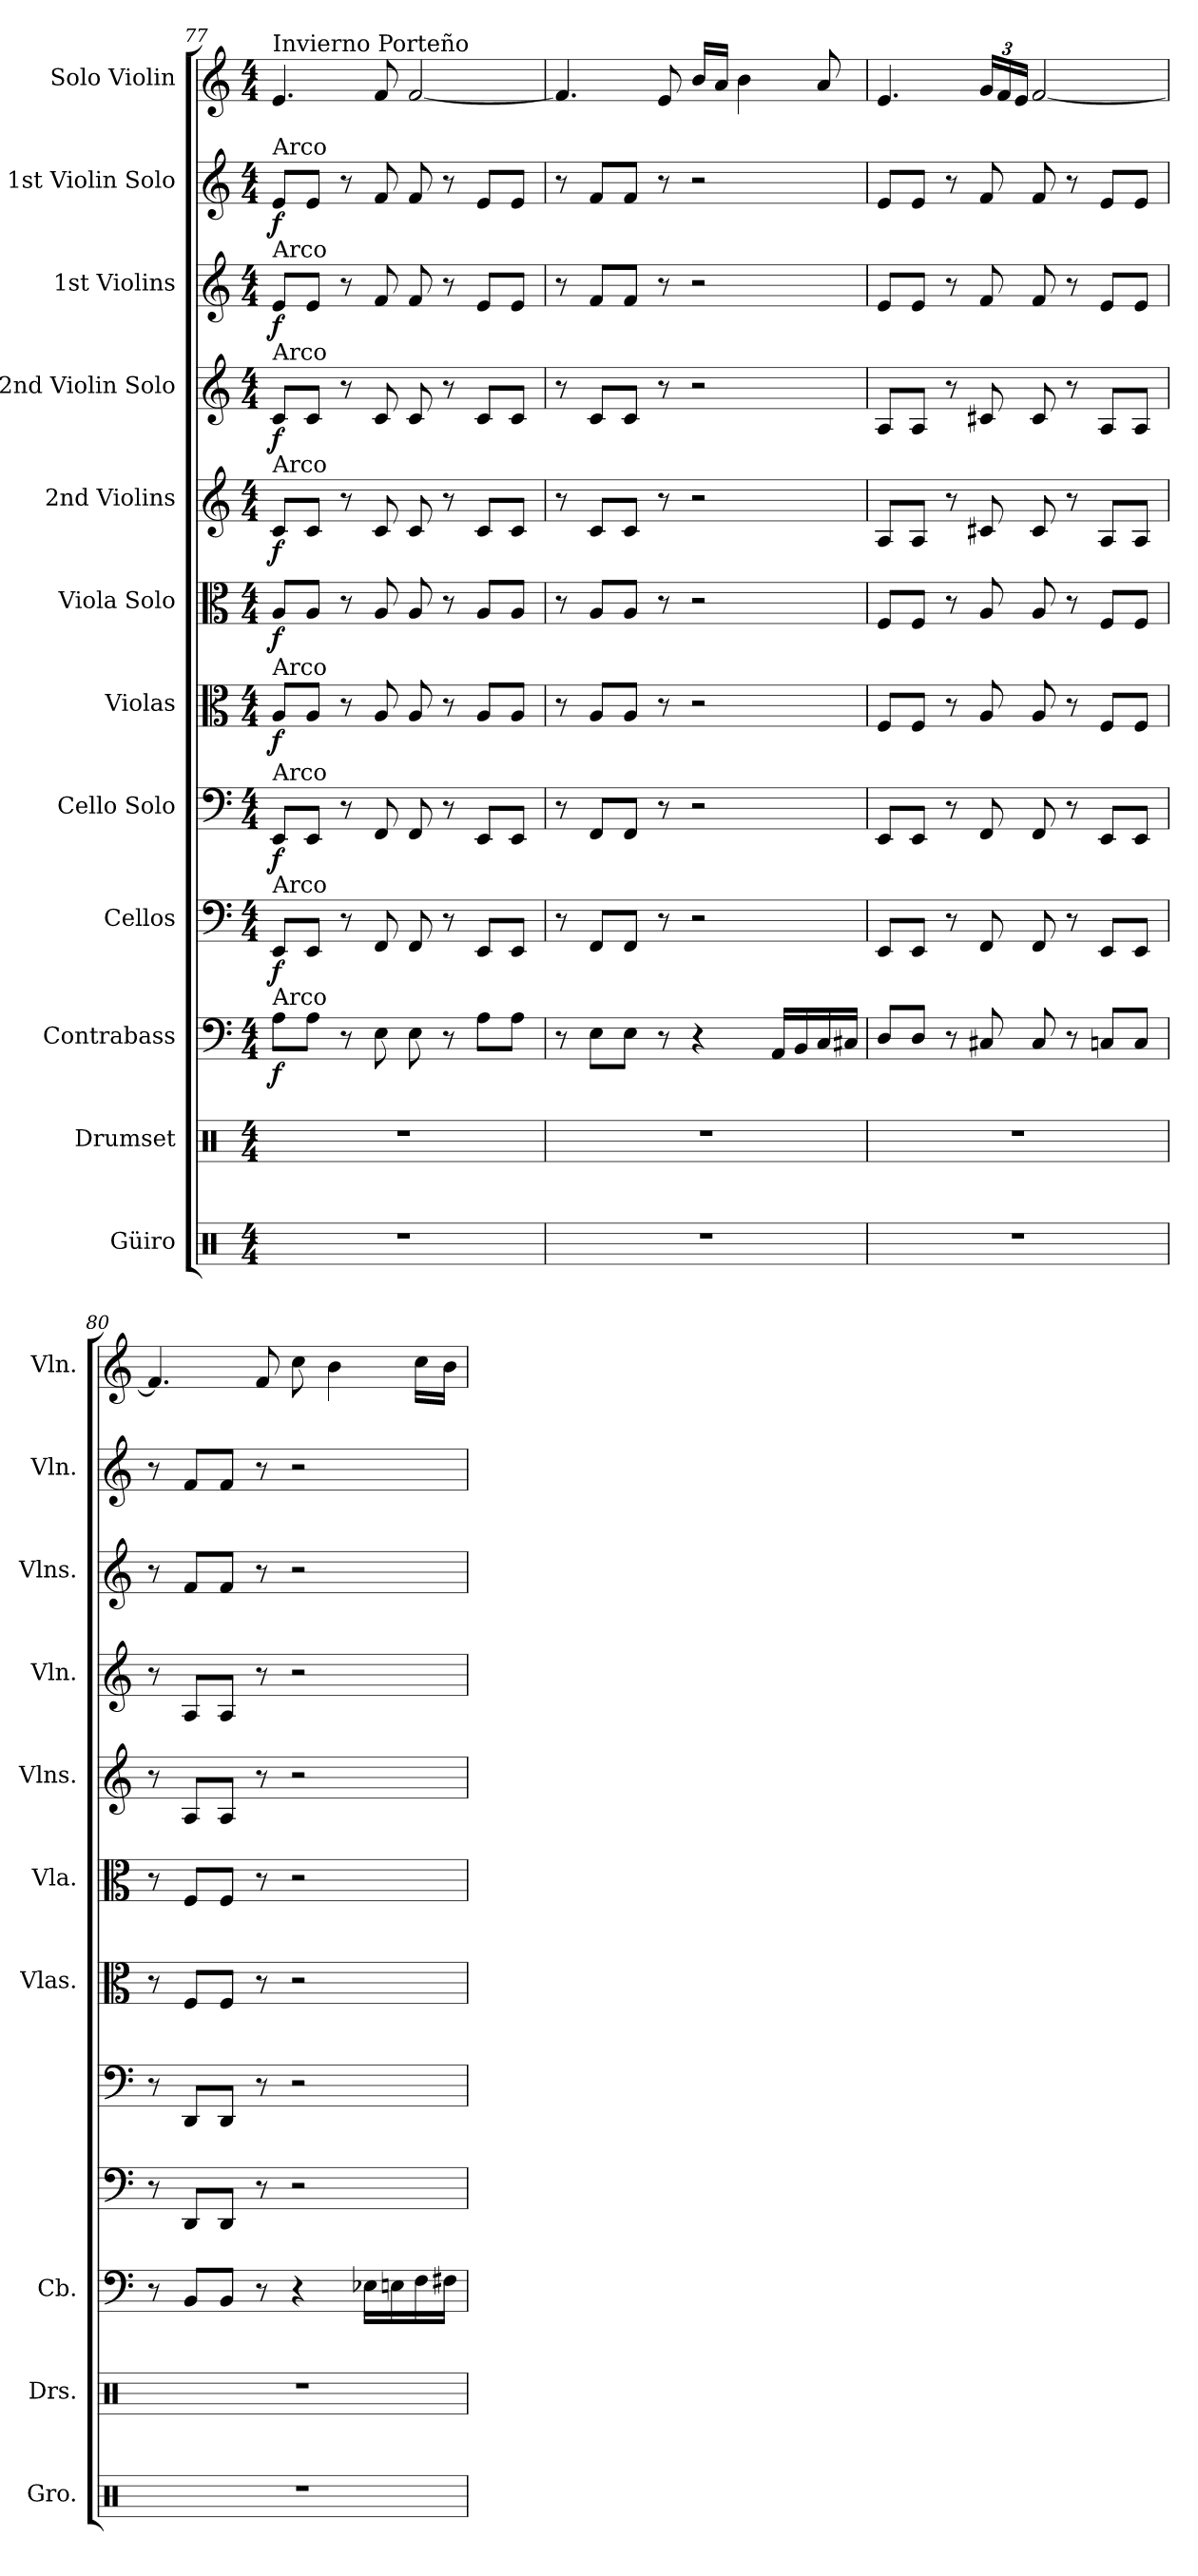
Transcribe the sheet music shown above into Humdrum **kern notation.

**kern	**kern	**kern	**dynam	**kern	**dynam	**kern	**dynam	**kern	**dynam	**kern	**dynam	**kern	**dynam	**kern	**dynam	**kern	**dynam	**kern	**dynam	**kern
*part12	*part11	*part10	*part10	*part9	*part9	*part8	*part8	*part7	*part7	*part6	*part6	*part5	*part5	*part4	*part4	*part3	*part3	*part2	*part2	*part1
*staff12	*staff11	*staff10	*staff10	*staff9	*staff9	*staff8	*staff8	*staff7	*staff7	*staff6	*staff6	*staff5	*staff5	*staff4	*staff4	*staff3	*staff3	*staff2	*staff2	*staff1
*I"Güiro	*I"Drumset	*I"Contrabass	*	*I"Cellos	*	*I"Cello Solo	*	*I"Violas	*	*I"Viola Solo	*	*I"2nd Violins	*	*I"2nd Violin Solo	*	*I"1st Violins	*	*I"1st Violin Solo	*	*I"Solo Violin
*I'Gro.	*I'Drs.	*I'Cb.	*	*	*	*	*	*I'Vlas.	*	*I'Vla.	*	*I'Vlns.	*	*I'Vln.	*	*I'Vlns.	*	*I'Vln.	*	*I'Vln.
*clefX	*clefX	*clefF4	*	*clefF4	*	*clefF4	*	*clefC3	*	*clefC3	*	*clefG2	*	*clefG2	*	*clefG2	*	*clefG2	*	*clefG2
*	*	*ITrd7c12	*	*	*	*	*	*	*	*	*	*	*	*	*	*	*	*	*	*
*k[]	*k[]	*k[]	*	*k[]	*	*k[]	*	*k[]	*	*k[]	*	*k[]	*	*k[]	*	*k[]	*	*k[]	*	*k[]
*M4/4	*M4/4	*M4/4	*	*M4/4	*	*M4/4	*	*M4/4	*	*M4/4	*	*M4/4	*	*M4/4	*	*M4/4	*	*M4/4	*	*M4/4
=77	=77	=77	=77	=77	=77	=77	=77	=77	=77	=77	=77	=77	=77	=77	=77	=77	=77	=77	=77	=77
!	!	!	!	!	!	!	!	!	!	!	!	!	!	!	!	!	!	!	!	!LO:TX:a:t=Invierno Porteño
!	!	!	!	!	!	!	!	!	!	!	!	!	!	!	!	!	!	!LO:TX:a:t=Arco	!	!
!	!	!	!	!	!	!	!	!	!	!	!	!	!	!	!	!LO:TX:a:t=Arco	!	!	!	!
!	!	!	!	!	!	!	!	!	!	!	!	!	!	!LO:TX:a:t=Arco	!	!	!	!	!	!
!	!	!	!	!	!	!	!	!	!	!	!	!LO:TX:a:t=Arco	!	!	!	!	!	!	!	!
!	!	!	!	!	!	!	!	!LO:TX:a:t=Arco	!	!	!	!	!	!	!	!	!	!	!	!
!	!	!	!	!	!	!LO:TX:a:t=Arco	!	!	!	!	!	!	!	!	!	!	!	!	!	!
!	!	!	!	!LO:TX:a:t=Arco	!	!	!	!	!	!	!	!	!	!	!	!	!	!	!	!
!	!	!LO:TX:a:t=Arco	!	!	!	!	!	!	!	!	!	!	!	!	!	!	!	!	!	!
!	!	!	!LO:DY:b	!	!LO:DY:b	!	!LO:DY:b	!	!LO:DY:b	!	!LO:DY:b	!	!LO:DY:b	!	!LO:DY:b	!	!LO:DY:b	!	!LO:DY:b	!
1r	1r	8AA\L	f	8EE/L	f	8EE/L	f	8A/L	f	8A/L	f	8c/L	f	8c/L	f	8e/L	f	8e/L	f	4.e/
.	.	8AA\J	.	8EE/J	.	8EE/J	.	8A/J	.	8A/J	.	8c/J	.	8c/J	.	8e/J	.	8e/J	.	.
.	.	8r	.	8r	.	8r	.	8r	.	8r	.	8r	.	8r	.	8r	.	8r	.	.
.	.	8EE\	.	8FF/	.	8FF/	.	8A/	.	8A/	.	8c/	.	8c/	.	8f/	.	8f/	.	8f/
.	.	8EE\	.	8FF/	.	8FF/	.	8A/	.	8A/	.	8c/	.	8c/	.	8f/	.	8f/	.	[2f/
.	.	8r	.	8r	.	8r	.	8r	.	8r	.	8r	.	8r	.	8r	.	8r	.	.
.	.	8AA\L	.	8EE/L	.	8EE/L	.	8A/L	.	8A/L	.	8c/L	.	8c/L	.	8e/L	.	8e/L	.	.
.	.	8AA\J	.	8EE/J	.	8EE/J	.	8A/J	.	8A/J	.	8c/J	.	8c/J	.	8e/J	.	8e/J	.	.
=78	=78	=78	=78	=78	=78	=78	=78	=78	=78	=78	=78	=78	=78	=78	=78	=78	=78	=78	=78	=78
1r	1r	8r	.	8r	.	8r	.	8r	.	8r	.	8r	.	8r	.	8r	.	8r	.	4.f/]
.	.	8EE\L	.	8FF/L	.	8FF/L	.	8A/L	.	8A/L	.	8c/L	.	8c/L	.	8f/L	.	8f/L	.	.
.	.	8EE\J	.	8FF/J	.	8FF/J	.	8A/J	.	8A/J	.	8c/J	.	8c/J	.	8f/J	.	8f/J	.	.
.	.	8r	.	8r	.	8r	.	8r	.	8r	.	8r	.	8r	.	8r	.	8r	.	8e/
.	.	4r	.	2r	.	2r	.	2r	.	2r	.	2r	.	2r	.	2r	.	2r	.	16b/LL
.	.	.	.	.	.	.	.	.	.	.	.	.	.	.	.	.	.	.	.	16a/JJ
.	.	.	.	.	.	.	.	.	.	.	.	.	.	.	.	.	.	.	.	4b\
.	.	16AAA/LL	.	.	.	.	.	.	.	.	.	.	.	.	.	.	.	.	.	.
.	.	16BBB/	.	.	.	.	.	.	.	.	.	.	.	.	.	.	.	.	.	.
.	.	16CC/	.	.	.	.	.	.	.	.	.	.	.	.	.	.	.	.	.	8a/
.	.	16CC#X/JJ	.	.	.	.	.	.	.	.	.	.	.	.	.	.	.	.	.	.
=79	=79	=79	=79	=79	=79	=79	=79	=79	=79	=79	=79	=79	=79	=79	=79	=79	=79	=79	=79	=79
1r	1r	8DD/L	.	8EE/L	.	8EE/L	.	8F/L	.	8F/L	.	8A/L	.	8A/L	.	8e/L	.	8e/L	.	4.e/
.	.	8DD/J	.	8EE/J	.	8EE/J	.	8F/J	.	8F/J	.	8A/J	.	8A/J	.	8e/J	.	8e/J	.	.
.	.	8r	.	8r	.	8r	.	8r	.	8r	.	8r	.	8r	.	8r	.	8r	.	.
*	*	*	*	*	*	*	*	*	*	*	*	*	*	*	*	*	*	*	*	*Xbrackettup
.	.	8CC#X/	.	8FF/	.	8FF/	.	8A/	.	8A/	.	8c#X/	.	8c#X/	.	8f/	.	8f/	.	24g/LL
.	.	.	.	.	.	.	.	.	.	.	.	.	.	.	.	.	.	.	.	24f/
.	.	.	.	.	.	.	.	.	.	.	.	.	.	.	.	.	.	.	.	24e/JJ
.	.	8CC#/	.	8FF/	.	8FF/	.	8A/	.	8A/	.	8c#/	.	8c#/	.	8f/	.	8f/	.	[2f/
.	.	8r	.	8r	.	8r	.	8r	.	8r	.	8r	.	8r	.	8r	.	8r	.	.
.	.	8CCn/L	.	8EE/L	.	8EE/L	.	8F/L	.	8F/L	.	8A/L	.	8A/L	.	8e/L	.	8e/L	.	.
.	.	8CC/J	.	8EE/J	.	8EE/J	.	8F/J	.	8F/J	.	8A/J	.	8A/J	.	8e/J	.	8e/J	.	.
!!LO:PB:g=z
=80	=80	=80	=80	=80	=80	=80	=80	=80	=80	=80	=80	=80	=80	=80	=80	=80	=80	=80	=80	=80
1r	1r	8r	.	8r	.	8r	.	8r	.	8r	.	8r	.	8r	.	8r	.	8r	.	4.f/]
.	.	8BBB/L	.	8DD/L	.	8DD/L	.	8F/L	.	8F/L	.	8A/L	.	8A/L	.	8f/L	.	8f/L	.	.
.	.	8BBB/J	.	8DD/J	.	8DD/J	.	8F/J	.	8F/J	.	8A/J	.	8A/J	.	8f/J	.	8f/J	.	.
.	.	8r	.	8r	.	8r	.	8r	.	8r	.	8r	.	8r	.	8r	.	8r	.	8f/
.	.	4r	.	2r	.	2r	.	2r	.	2r	.	2r	.	2r	.	2r	.	2r	.	8cc\
.	.	.	.	.	.	.	.	.	.	.	.	.	.	.	.	.	.	.	.	4b\
.	.	16EE-X\LL	.	.	.	.	.	.	.	.	.	.	.	.	.	.	.	.	.	.
.	.	16EEn\	.	.	.	.	.	.	.	.	.	.	.	.	.	.	.	.	.	.
.	.	16FF\	.	.	.	.	.	.	.	.	.	.	.	.	.	.	.	.	.	16cc\LL
.	.	16FF#X\JJ	.	.	.	.	.	.	.	.	.	.	.	.	.	.	.	.	.	16b\JJ
=	=	=	=	=	=	=	=	=	=	=	=	=	=	=	=	=	=	=	=	=
*-	*-	*-	*-	*-	*-	*-	*-	*-	*-	*-	*-	*-	*-	*-	*-	*-	*-	*-	*-	*-
